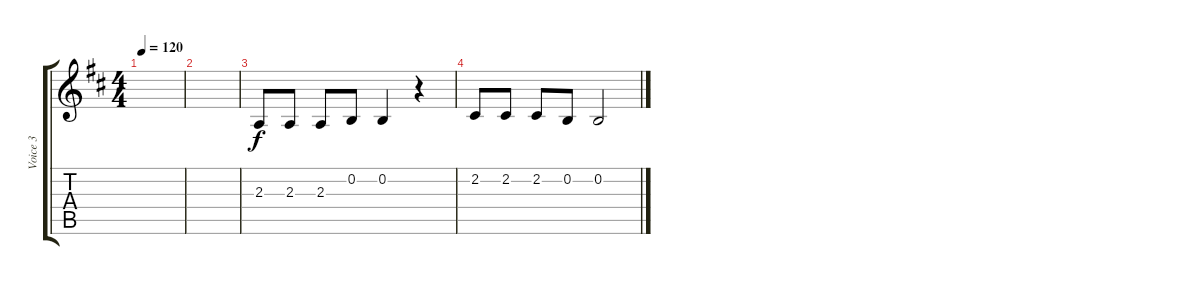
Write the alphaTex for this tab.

\track ("Voice 3" "Voice 3") {instrument choiraahs}
\staff {score tabs}
\tuning (E4 B3 G3 D3 A2 E2) {hide}
\ts (4 4)
\tempo 120
\clef g2
\ks d
|
|
2.3.8 2.3.8 2.3.8 0.2.8 0.2.4 r.4 |
2.2.8 2.2.8 2.2.8 0.2.8 0.2.2
